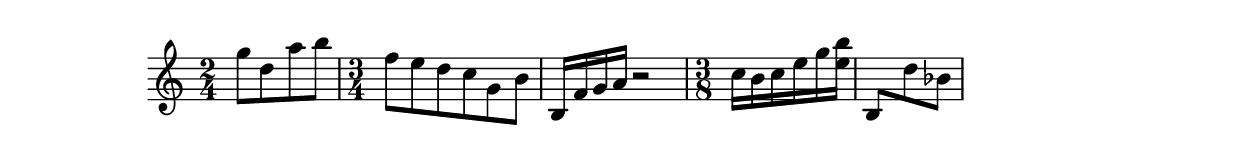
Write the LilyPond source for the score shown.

\header {
    texidoc = "Beams that are not strictly concave are damped
 according to their concaveness. "
}
\version "2.3.22"
\layout {
    raggedright = ##t
}

\relative c'' {
    \time 2/4 
    g'=''8[ d a' b]
   \time 3/4
    f=''8[ e d c g b]
    b,16[ f' g a]
    r2
   \time 3/8
    c=''16[ b c e g <e b'>] |
   \stemUp b,8[  \stemDown d'8 bes8]
}
